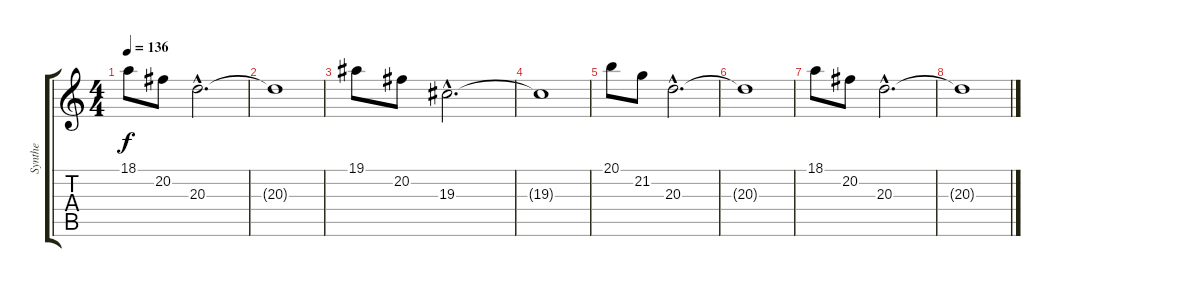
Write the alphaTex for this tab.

\track ("Synthe" "Synthe") {instrument honkytonkpiano}
\staff {score tabs}
\tuning (Eb4 Bb3 Gb3 Db3 Ab2 Eb2) {hide}
\ts (4 4)
\tempo 136
\clef g2
\ks c
18.1.8{dy f} 20.2.8 20.3{hac}.2{d} |
20.3{t}.1 |
19.1.8 20.2.8 19.3{hac}.2{d} |
19.3{t}.1 |
20.1.8 21.2.8 20.3{hac}.2{d} |
20.3{t}.1 |
18.1.8 20.2.8 20.3{hac}.2{d} |
20.3{t}.1
